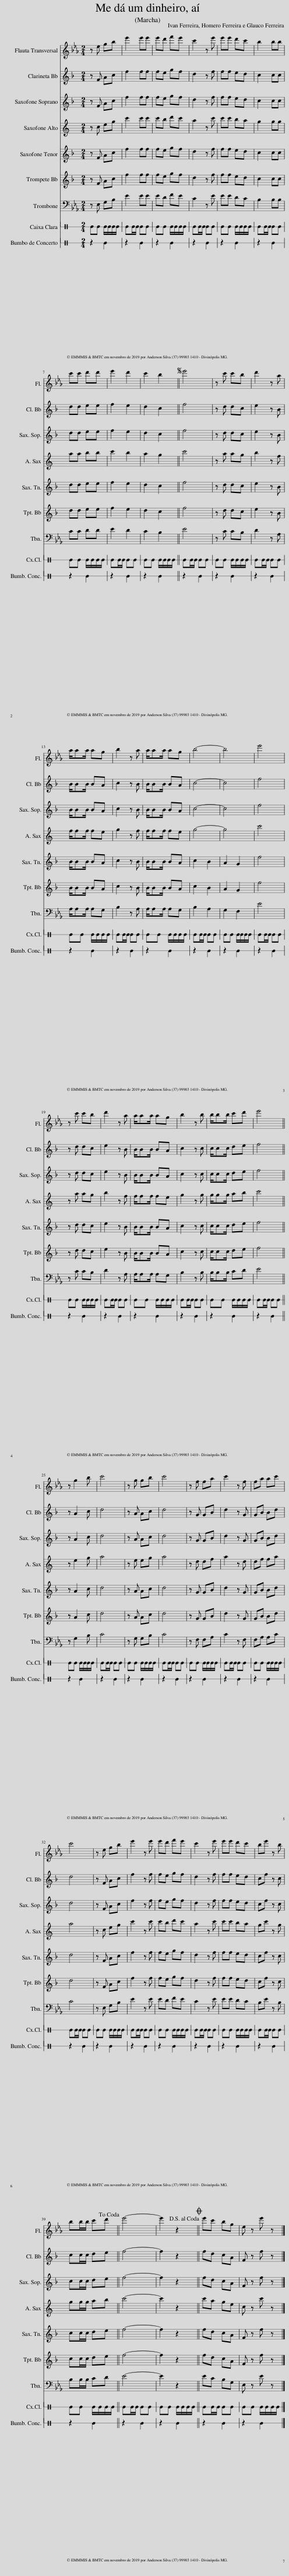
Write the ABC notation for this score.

X:1
%%score 1 2 3 4 5 6 7 8 9
L:1/8
M:2/4
I:linebreak $
K:Eb
V:1 treble
V:2 treble transpose=-2
V:3 treble transpose=-2
V:4 treble transpose=-9
V:5 treble transpose=-14
V:6 treble transpose=-2
V:7 bass
V:8 perc stafflines=1
K:none
V:9 perc stafflines=1
K:none
V:1
 z e gb | e'2 e'e' | e'd' f'e' | c'2 z e' | e'e' d'c' | %5
 b2 bb |$ c'c' d'd' | e'2 d'2 | c'2 b2 ||S e'4 | %10
 z c' c'b | d'2 z a |$ a/aa/ ag | b2 z a | a/aa/ ag | %15
 b4- | b4 | e'4 |$ z c' c'b | d'2 z a | %20
 a/aa/ ag | b2 z b | b/bb/ c'd' | e'4 ||$ z g2 b | %25
 c'4 | z g gb | c'4 | z f fa | c'2 z f | %30
 fa ac' |$ c'4 | z e gb | e'2 z e' | e'd' f'e' | %35
 c'2 z e' | e'e' d'c' | be' z b |$ bb/b/ c'd'!dacoda! || e'4- | %40
 e'2 z2!D.S.! ||O e'c' bg | e z e' z |] %43
V:2
[K:F] z F Ac | f2 ff | fe gf | d2 z f | ff ed | %5
 c2 cc |$ dd ee | f2 e2 | d2 c2 || f4 | %10
 z d dc | e2 z B |$ B/BB/ BA | c2 z B | B/BB/ BA | %15
 c4- | c4 | f4 |$ z d dc | e2 z B | %20
 B/BB/ BA | c2 z c | c/cc/ de | f4 ||$ z A2 c | %25
 d4 | z A Ac | d4 | z G GB | d2 z G | %30
 GB Bd |$ d4 | z F Ac | f2 z f | fe gf | %35
 d2 z f | ff ed | cf z c |$ cc/c/ de || f4- | %40
 f2 z2 || fd cA | F z f z |] %43
V:3
[K:F] z F Ac | f2 ff | fe gf | d2 z f | ff ed | %5
 c2 cc |$ dd ee | f2 e2 | d2 c2 || f4 | %10
 z d dc | e2 z B |$ B/BB/ BA | c2 z B | B/BB/ BA | %15
 c4- | c4 | f4 |$ z d dc | e2 z B | %20
 B/BB/ BA | c2 z c | c/cc/ de | f4 ||$ z A2 c | %25
 d4 | z A Ac | d4 | z G GB | d2 z G | %30
 GB Bd |$ d4 | z F Ac | f2 z f | fe gf | %35
 d2 z f | ff ed | cf z c |$ cc/c/ de || f4- | %40
 f2 z2 || fd cA | F z f z |] %43
V:4
[K:C] z c eg | c'2 c'c' | c'b d'c' | a2 z c' | c'c' ba | %5
 g2 gg |$ aa bb | c'2 b2 | a2 g2 || c'4 | %10
 z a ag | b2 z f |$ f/ff/ fe | g2 z f | f/ff/ fe | %15
 g4- | g4 | c'4 |$ z a ag | b2 z f | %20
 f/ff/ fe | g2 z g | g/gg/ ab | c'4 ||$ z e2 g | %25
 a4 | z e eg | a4 | z d df | a2 z d | %30
 df fa |$ a4 | z c eg | c'2 z c' | c'b d'c' | %35
 a2 z c' | c'c' ba | gc' z g |$ gg/g/ ab || c'4- | %40
 c'2 z2 || c'a ge | c z c' z |] %43
V:5
[K:F] z F Ac | f2 ff | fe gf | d2 z f | ff ed | %5
 c2 cc |$ dd ee | f2 e2 | d2 c2 || f4 | %10
 z d dc | e2 z B |$ B/BB/ BA | c2 z B | B/BB/ BA | %15
 c2 B2 | A2 G2 | f4 |$ z d dc | e2 z B | %20
 B/BB/ BA | c2 z c | c/cc/ de | f4 ||$ z A2 c | %25
 d4 | z A Ac | d4 | z G GB | d2 z G | %30
 GB Bd |$ d4 | z F Ac | f2 z f | fe gf | %35
 d2 z f | ff ed | cf z c |$ cc/c/ de || f4- | %40
 f2 z2 || fd cA | F z f z |] %43
V:6
[K:F] z F Ac | f2 ff | fe gf | d2 z f | ff ed | %5
 c2 cc |$ dd ee | f2 e2 | d2 c2 || f4 | %10
 z d dc | e2 z B |$ B/BB/ BA | c2 z B | B/BB/ BA | %15
 c2 B2 | A2 G2 | f4 |$ z d dc | e2 z B | %20
 B/BB/ BA | c2 z c | c/cc/ de | f4 ||$ z A2 c | %25
 d4 | z A Ac | d4 | z G GB | d2 z G | %30
 GB Bd |$ d4 | z F Ac | f2 z f | fe gf | %35
 d2 z f | ff ed | cf z c |$ cc/c/ de || f4- | %40
 f2 z2 || fd cA | F z f z |] %43
V:7
 z E, G,B, | E2 EE | ED FE | C2 z E | EE DC | %5
 B,2 B,B, |$ CC DD | E2 D2 | C2 B,2 || E4 | %10
 z C CB, | D2 z A, |$ A,/A,A,/ A,G, | B,2 z A, | A,/A,A,/ A,G, | %15
 B,2 A,2 | G,2 F,2 | E4 |$ z C CB, | D2 z A, | %20
 A,/A,A,/ A,G, | B,2 z B, | B,/B,B,/ CD | E4 ||$ z G,2 B, | %25
 C4 | z G, G,B, | C4 | z F, F,A, | C2 z F, | %30
 F,A, A,C |$ C4 | z E, G,B, | E2 z E | ED FE | %35
 C2 z E | EE DC | B,E z B, |$ B,B,/B,/ CD || E4- | %40
 E2 z2 || EC B,G, | E, z E z |] %43
V:8
[K:C] EE E/E/E/E/ | EE/E/ EE | EE E/E/E/E/ | EE/E/ EE | EE E/E/E/E/ | %5
 EE/E/ EE |$ EE E/E/E/E/ | EE/E/ EE | EE E/E/E/E/ || EE/E/ EE | %10
 EE E/E/E/E/ | EE/E/ EE |$ EE E/E/E/E/ | EE/E/ EE | EE E/E/E/E/ | %15
 EE/E/ EE | EE E/E/E/E/ | EE/E/ EE |$ EE E/E/E/E/ | EE/E/ EE | %20
 EE E/E/E/E/ | EE/E/ EE | EE E/E/E/E/ | EE/E/ EE ||$ EE E/E/E/E/ | %25
 EE/E/ EE | EE E/E/E/E/ | EE/E/ EE | EE E/E/E/E/ | EE/E/ EE | %30
 EE E/E/E/E/ |$ EE/E/ EE | EE E/E/E/E/ | EE/E/ EE | EE E/E/E/E/ | %35
 EE/E/ EE | EE E/E/E/E/ | EE/E/ EE |$ EE E/E/E/E/ || EE/E/ EE | %40
 EE E/E/E/E/ || EE/E/ EE | EE E/E/E/E/ |] %43
V:9
[K:C] z2 E2 | z2 E2 | z2 E2 | z2 E2 | z2 E2 | %5
 z2 E2 |$ z2 E2 | z2 E2 | z2 E2 || z2 E2 | %10
 z2 E2 | z2 E2 |$ z2 E2 | z2 E2 | z2 E2 | %15
 z2 E2 | z2 E2 | z2 E2 |$ z2 E2 | z2 E2 | %20
 z2 E2 | z2 E2 | z2 E2 | z2 E2 ||$ z2 E2 | %25
 z2 E2 | z2 E2 | z2 E2 | z2 E2 | z2 E2 | %30
 z2 E2 |$ z2 E2 | z2 E2 | z2 E2 | z2 E2 | %35
 z2 E2 | z2 E2 | z2 E2 |$ z2 E2 || z2 E2 | %40
 z2 E2 || z2 E2 | z2 E2 |] %43
